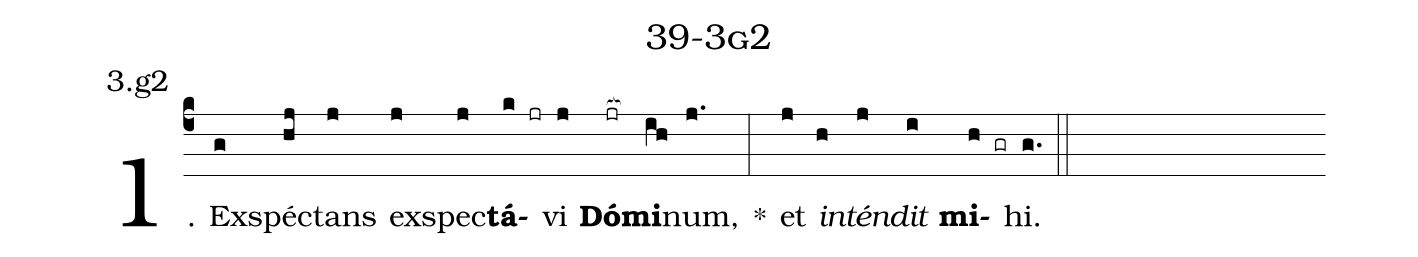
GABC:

name: 39-3g2;
annotation: 3.g2;
%%
(c4)1. Ex(g)spéc(hj)tans(j) ex(j)spec(j)<b>tá</b>(k jr)vi(j) <b>Dó</b>(jr[ocb:1{])<b>mi</b>(ih[ocb:0}])num,(j.) *(:) et(j) <i>in</i>(h)<i>tén</i>(j)<i>dit</i>(i) <b>mi</b>(h gr)hi.(g.) (::)
